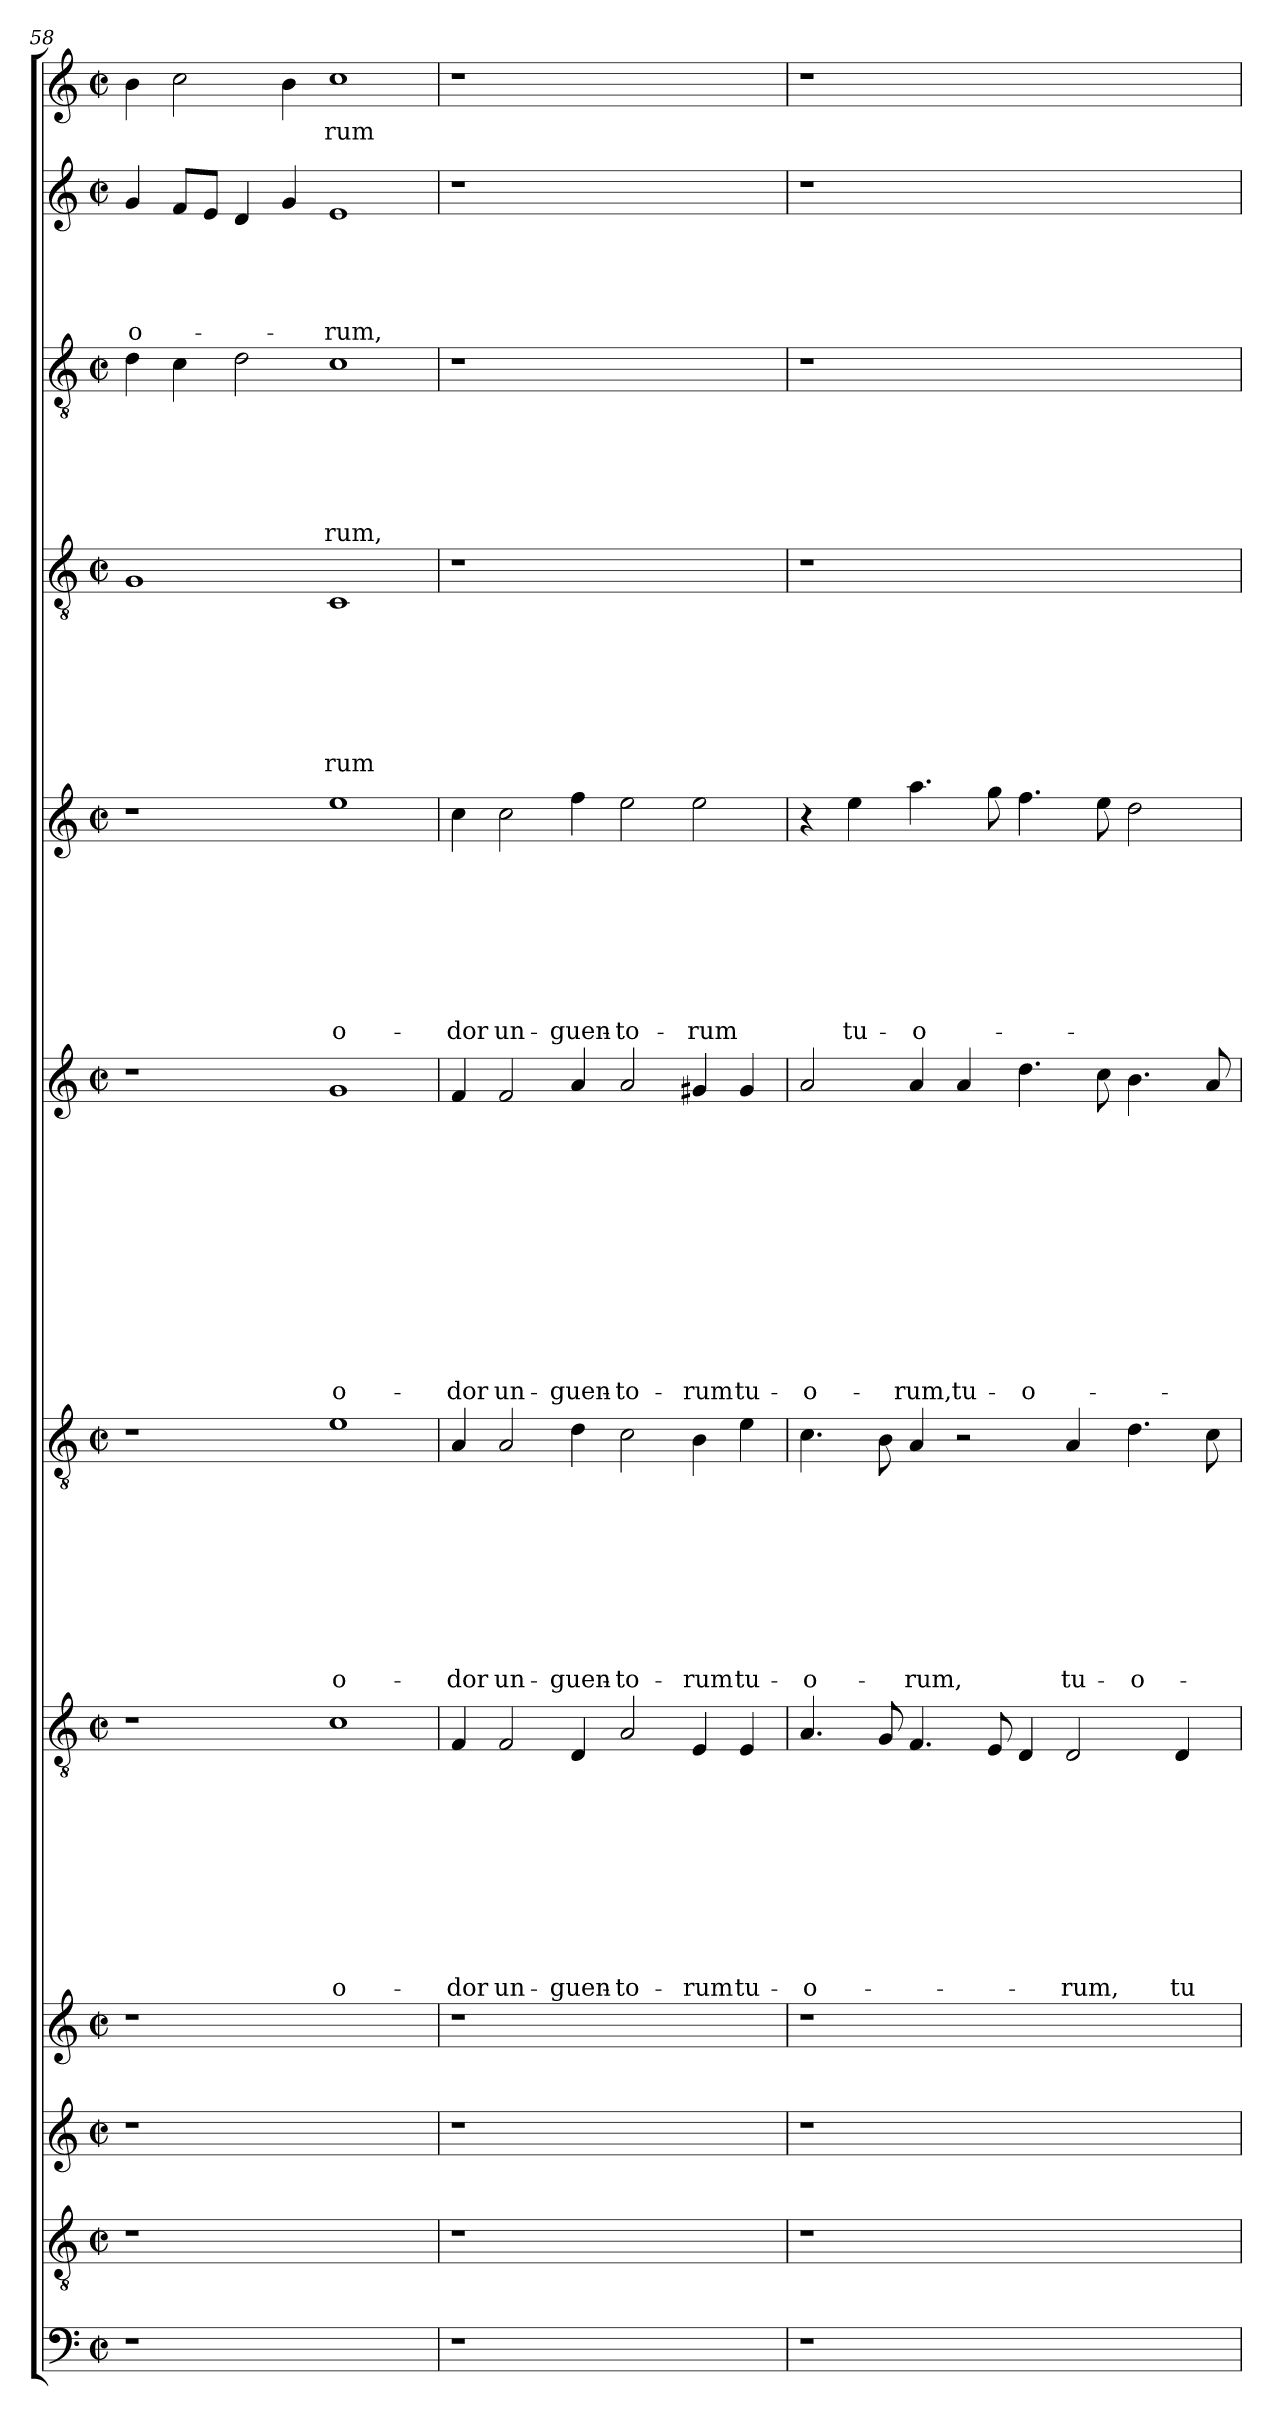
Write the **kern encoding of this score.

**kern	**kern	**kern	**kern	**kern	**text	**text	**text	**text	**text	**text	**text	**text	**text	**text	**kern	**text	**text	**text	**text	**text	**text	**text	**text	**text	**kern	**text	**text	**text	**text	**text	**text	**text	**text	**text	**text	**text	**text	**kern	**text	**text	**text	**text	**text	**text	**text	**text	**kern	**text	**text	**text	**text	**text	**text	**text	**kern	**text	**text	**text	**text	**text	**text	**kern	**text	**text	**text	**text	**text	**kern	**text
*part12	*part11	*part10	*part9	*part8	*part8	*part8	*part8	*part8	*part8	*part8	*part8	*part8	*part8	*part8	*part7	*part7	*part7	*part7	*part7	*part7	*part7	*part7	*part7	*part7	*part6	*part6	*part6	*part6	*part6	*part6	*part6	*part6	*part6	*part6	*part6	*part6	*part6	*part5	*part5	*part5	*part5	*part5	*part5	*part5	*part5	*part5	*part4	*part4	*part4	*part4	*part4	*part4	*part4	*part4	*part3	*part3	*part3	*part3	*part3	*part3	*part3	*part2	*part2	*part2	*part2	*part2	*part2	*part1	*part1
*staff12	*staff11	*staff10	*staff9	*staff8	*staff8	*staff8	*staff8	*staff8	*staff8	*staff8	*staff8	*staff8	*staff8	*staff8	*staff7	*staff7	*staff7	*staff7	*staff7	*staff7	*staff7	*staff7	*staff7	*staff7	*staff6	*staff6	*staff6	*staff6	*staff6	*staff6	*staff6	*staff6	*staff6	*staff6	*staff6	*staff6	*staff6	*staff5	*staff5	*staff5	*staff5	*staff5	*staff5	*staff5	*staff5	*staff5	*staff4	*staff4	*staff4	*staff4	*staff4	*staff4	*staff4	*staff4	*staff3	*staff3	*staff3	*staff3	*staff3	*staff3	*staff3	*staff2	*staff2	*staff2	*staff2	*staff2	*staff2	*staff1	*staff1
*clefF4	*clefGv2	*clefG2	*clefG2	*clefGv2	*	*	*	*	*	*	*	*	*	*	*clefGv2	*	*	*	*	*	*	*	*	*	*clefG2	*	*	*	*	*	*	*	*	*	*	*	*	*clefG2	*	*	*	*	*	*	*	*	*clefGv2	*	*	*	*	*	*	*	*clefGv2	*	*	*	*	*	*	*clefG2	*	*	*	*	*	*clefG2	*
*k[]	*k[]	*k[]	*k[]	*k[]	*	*	*	*	*	*	*	*	*	*	*k[]	*	*	*	*	*	*	*	*	*	*k[]	*	*	*	*	*	*	*	*	*	*	*	*	*k[]	*	*	*	*	*	*	*	*	*k[]	*	*	*	*	*	*	*	*k[]	*	*	*	*	*	*	*k[]	*	*	*	*	*	*k[]	*
*C:	*C:	*C:	*C:	*C:	*	*	*	*	*	*	*	*	*	*	*C:	*	*	*	*	*	*	*	*	*	*C:	*	*	*	*	*	*	*	*	*	*	*	*	*C:	*	*	*	*	*	*	*	*	*C:	*	*	*	*	*	*	*	*C:	*	*	*	*	*	*	*C:	*	*	*	*	*	*C:	*
*M2/2	*M2/2	*M2/2	*M2/2	*M2/2	*	*	*	*	*	*	*	*	*	*	*M2/2	*	*	*	*	*	*	*	*	*	*M2/2	*	*	*	*	*	*	*	*	*	*	*	*	*M2/2	*	*	*	*	*	*	*	*	*M2/2	*	*	*	*	*	*	*	*M2/2	*	*	*	*	*	*	*M2/2	*	*	*	*	*	*M2/2	*
*met(c|)	*met(c|)	*met(c|)	*met(c|)	*met(c|)	*	*	*	*	*	*	*	*	*	*	*met(c|)	*	*	*	*	*	*	*	*	*	*met(c|)	*	*	*	*	*	*	*	*	*	*	*	*	*met(c|)	*	*	*	*	*	*	*	*	*met(c|)	*	*	*	*	*	*	*	*met(c|)	*	*	*	*	*	*	*met(c|)	*	*	*	*	*	*met(c|)	*
=58	=58	=58	=58	=58	=58	=58	=58	=58	=58	=58	=58	=58	=58	=58	=58	=58	=58	=58	=58	=58	=58	=58	=58	=58	=58	=58	=58	=58	=58	=58	=58	=58	=58	=58	=58	=58	=58	=58	=58	=58	=58	=58	=58	=58	=58	=58	=58	=58	=58	=58	=58	=58	=58	=58	=58	=58	=58	=58	=58	=58	=58	=58	=58	=58	=58	=58	=58	=58	=58
1r	1r	1r	1r	1r	.	.	.	.	.	.	.	.	.	.	1r	.	.	.	.	.	.	.	.	.	1r	.	.	.	.	.	.	.	.	.	.	.	.	1r	.	.	.	.	.	.	.	.	1G	.	.	.	.	.	.	.	4d\	.	.	.	.	.	.	4g/	.	.	.	.	-o-	4b\	.
.	.	.	.	.	.	.	.	.	.	.	.	.	.	.	.	.	.	.	.	.	.	.	.	.	.	.	.	.	.	.	.	.	.	.	.	.	.	.	.	.	.	.	.	.	.	.	.	.	.	.	.	.	.	.	4c\	.	.	.	.	.	.	8f/L	.	.	.	.	.	2cc\	.
.	.	.	.	.	.	.	.	.	.	.	.	.	.	.	.	.	.	.	.	.	.	.	.	.	.	.	.	.	.	.	.	.	.	.	.	.	.	.	.	.	.	.	.	.	.	.	.	.	.	.	.	.	.	.	.	.	.	.	.	.	.	8e/J	.	.	.	.	.	.	.
.	.	.	.	.	.	.	.	.	.	.	.	.	.	.	.	.	.	.	.	.	.	.	.	.	.	.	.	.	.	.	.	.	.	.	.	.	.	.	.	.	.	.	.	.	.	.	.	.	.	.	.	.	.	.	2d\	.	.	.	.	.	.	4d/	.	.	.	.	.	.	.
.	.	.	.	.	.	.	.	.	.	.	.	.	.	.	.	.	.	.	.	.	.	.	.	.	.	.	.	.	.	.	.	.	.	.	.	.	.	.	.	.	.	.	.	.	.	.	.	.	.	.	.	.	.	.	.	.	.	.	.	.	.	4g/	.	.	.	.	.	4b\	.
1ryy	1ryy	1ryy	1ryy	1c	.	.	.	.	.	.	.	.	.	o-	1e	.	.	.	.	.	.	.	.	o-	1g	.	.	.	.	.	.	.	.	.	.	.	o-	1ee	.	.	.	.	.	.	.	o-	1C	.	.	.	.	.	.	-rum	1c	.	.	.	.	.	-rum,	1e	.	.	.	.	-rum,	1cc	-rum
=59	=59	=59	=59	=59	=59	=59	=59	=59	=59	=59	=59	=59	=59	=59	=59	=59	=59	=59	=59	=59	=59	=59	=59	=59	=59	=59	=59	=59	=59	=59	=59	=59	=59	=59	=59	=59	=59	=59	=59	=59	=59	=59	=59	=59	=59	=59	=59	=59	=59	=59	=59	=59	=59	=59	=59	=59	=59	=59	=59	=59	=59	=59	=59	=59	=59	=59	=59	=59	=59
1r	1r	1r	1r	4F/	.	.	.	.	.	.	.	.	.	-dor	4A/	.	.	.	.	.	.	.	.	-dor	4f/	.	.	.	.	.	.	.	.	.	.	.	-dor	4cc\	.	.	.	.	.	.	.	-dor	1r	.	.	.	.	.	.	.	1r	.	.	.	.	.	.	1r	.	.	.	.	.	1r	.
.	.	.	.	2F/	.	.	.	.	.	.	.	.	.	un-	2A/	.	.	.	.	.	.	.	.	un-	2f/	.	.	.	.	.	.	.	.	.	.	.	un-	2cc\	.	.	.	.	.	.	.	un-	.	.	.	.	.	.	.	.	.	.	.	.	.	.	.	.	.	.	.	.	.	.	.
.	.	.	.	4D/	.	.	.	.	.	.	.	.	.	-guen-	4d\	.	.	.	.	.	.	.	.	-guen-	4a/	.	.	.	.	.	.	.	.	.	.	.	-guen-	4ff\	.	.	.	.	.	.	.	-guen-	.	.	.	.	.	.	.	.	.	.	.	.	.	.	.	.	.	.	.	.	.	.	.
1ryy	1ryy	1ryy	1ryy	2A/	.	.	.	.	.	.	.	.	.	-to-	2c\	.	.	.	.	.	.	.	.	-to-	2a/	.	.	.	.	.	.	.	.	.	.	.	-to-	2ee\	.	.	.	.	.	.	.	-to-	1ryy	.	.	.	.	.	.	.	1ryy	.	.	.	.	.	.	1ryy	.	.	.	.	.	1ryy	.
.	.	.	.	4E/	.	.	.	.	.	.	.	.	.	-rum	4B\	.	.	.	.	.	.	.	.	-rum	4g#X/	.	.	.	.	.	.	.	.	.	.	.	-rum	2ee\	.	.	.	.	.	.	.	-rum	.	.	.	.	.	.	.	.	.	.	.	.	.	.	.	.	.	.	.	.	.	.	.
.	.	.	.	4E/	.	.	.	.	.	.	.	.	.	tu-	4e\	.	.	.	.	.	.	.	.	tu-	4g#/	.	.	.	.	.	.	.	.	.	.	.	tu-	.	.	.	.	.	.	.	.	.	.	.	.	.	.	.	.	.	.	.	.	.	.	.	.	.	.	.	.	.	.	.	.
=60	=60	=60	=60	=60	=60	=60	=60	=60	=60	=60	=60	=60	=60	=60	=60	=60	=60	=60	=60	=60	=60	=60	=60	=60	=60	=60	=60	=60	=60	=60	=60	=60	=60	=60	=60	=60	=60	=60	=60	=60	=60	=60	=60	=60	=60	=60	=60	=60	=60	=60	=60	=60	=60	=60	=60	=60	=60	=60	=60	=60	=60	=60	=60	=60	=60	=60	=60	=60	=60
1r	1r	1r	1r	4.A/	.	.	.	.	.	.	.	.	.	-o-	4.c\	.	.	.	.	.	.	.	.	-o-	2a/	.	.	.	.	.	.	.	.	.	.	.	-o-	4r	.	.	.	.	.	.	.	.	1r	.	.	.	.	.	.	.	1r	.	.	.	.	.	.	1r	.	.	.	.	.	1r	.
.	.	.	.	.	.	.	.	.	.	.	.	.	.	.	.	.	.	.	.	.	.	.	.	.	.	.	.	.	.	.	.	.	.	.	.	.	.	4ee\	.	.	.	.	.	.	.	tu-	.	.	.	.	.	.	.	.	.	.	.	.	.	.	.	.	.	.	.	.	.	.	.
.	.	.	.	8G/	.	.	.	.	.	.	.	.	.	.	8B\	.	.	.	.	.	.	.	.	.	.	.	.	.	.	.	.	.	.	.	.	.	.	.	.	.	.	.	.	.	.	.	.	.	.	.	.	.	.	.	.	.	.	.	.	.	.	.	.	.	.	.	.	.	.
.	.	.	.	4.F/	.	.	.	.	.	.	.	.	.	.	4A/	.	.	.	.	.	.	.	.	-rum,	4a/	.	.	.	.	.	.	.	.	.	.	.	-rum,	4.aa\	.	.	.	.	.	.	.	-o-	.	.	.	.	.	.	.	.	.	.	.	.	.	.	.	.	.	.	.	.	.	.	.
.	.	.	.	.	.	.	.	.	.	.	.	.	.	.	2r	.	.	.	.	.	.	.	.	.	4a/	.	.	.	.	.	.	.	.	.	.	.	tu-	.	.	.	.	.	.	.	.	.	.	.	.	.	.	.	.	.	.	.	.	.	.	.	.	.	.	.	.	.	.	.	.
.	.	.	.	8E/	.	.	.	.	.	.	.	.	.	.	.	.	.	.	.	.	.	.	.	.	.	.	.	.	.	.	.	.	.	.	.	.	.	8gg\	.	.	.	.	.	.	.	.	.	.	.	.	.	.	.	.	.	.	.	.	.	.	.	.	.	.	.	.	.	.	.
1ryy	1ryy	1ryy	1ryy	4D/	.	.	.	.	.	.	.	.	.	.	.	.	.	.	.	.	.	.	.	.	4.dd\	.	.	.	.	.	.	.	.	.	.	.	-o-	4.ff\	.	.	.	.	.	.	.	.	1ryy	.	.	.	.	.	.	.	1ryy	.	.	.	.	.	.	1ryy	.	.	.	.	.	1ryy	.
.	.	.	.	2D/	.	.	.	.	.	.	.	.	.	-rum,	4A/	.	.	.	.	.	.	.	.	tu-	.	.	.	.	.	.	.	.	.	.	.	.	.	.	.	.	.	.	.	.	.	.	.	.	.	.	.	.	.	.	.	.	.	.	.	.	.	.	.	.	.	.	.	.	.
.	.	.	.	.	.	.	.	.	.	.	.	.	.	.	.	.	.	.	.	.	.	.	.	.	8cc\	.	.	.	.	.	.	.	.	.	.	.	.	8ee\	.	.	.	.	.	.	.	.	.	.	.	.	.	.	.	.	.	.	.	.	.	.	.	.	.	.	.	.	.	.	.
.	.	.	.	.	.	.	.	.	.	.	.	.	.	.	4.d\	.	.	.	.	.	.	.	.	-o-	4.b\	.	.	.	.	.	.	.	.	.	.	.	.	2dd\	.	.	.	.	.	.	.	.	.	.	.	.	.	.	.	.	.	.	.	.	.	.	.	.	.	.	.	.	.	.	.
.	.	.	.	4D/	.	.	.	.	.	.	.	.	.	tu-	.	.	.	.	.	.	.	.	.	.	.	.	.	.	.	.	.	.	.	.	.	.	.	.	.	.	.	.	.	.	.	.	.	.	.	.	.	.	.	.	.	.	.	.	.	.	.	.	.	.	.	.	.	.	.
.	.	.	.	.	.	.	.	.	.	.	.	.	.	.	8c\	.	.	.	.	.	.	.	.	.	8a/	.	.	.	.	.	.	.	.	.	.	.	.	.	.	.	.	.	.	.	.	.	.	.	.	.	.	.	.	.	.	.	.	.	.	.	.	.	.	.	.	.	.	.	.
=	=	=	=	=	=	=	=	=	=	=	=	=	=	=	=	=	=	=	=	=	=	=	=	=	=	=	=	=	=	=	=	=	=	=	=	=	=	=	=	=	=	=	=	=	=	=	=	=	=	=	=	=	=	=	=	=	=	=	=	=	=	=	=	=	=	=	=	=	=
*-	*-	*-	*-	*-	*-	*-	*-	*-	*-	*-	*-	*-	*-	*-	*-	*-	*-	*-	*-	*-	*-	*-	*-	*-	*-	*-	*-	*-	*-	*-	*-	*-	*-	*-	*-	*-	*-	*-	*-	*-	*-	*-	*-	*-	*-	*-	*-	*-	*-	*-	*-	*-	*-	*-	*-	*-	*-	*-	*-	*-	*-	*-	*-	*-	*-	*-	*-	*-	*-
